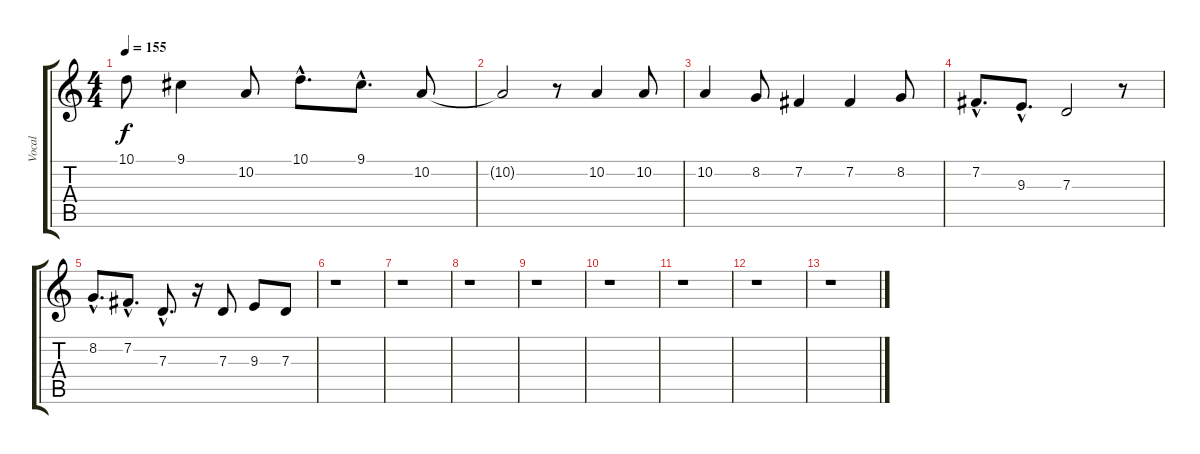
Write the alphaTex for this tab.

\track ("Vocal" "Vocal") {instrument flute}
\staff {score tabs}
\tuning (E4 B3 G3 D3 A2 E2) {hide}
\ts (4 4)
\tempo 155
\clef g2
\ks c
10.1{t}.8{dy f} 9.1.4 10.2.8 10.1{hac}.8{d} 9.1{hac}.8{d} 10.2.8 |
10.2{t}.2 r.8 10.2.4 10.2.8 |
10.2.4 8.2.8 7.2.4 7.2.4 8.2.8 |
7.2{hac}.8{d} 9.3{hac}.8{d} 7.3.2 r.8 |
8.2{hac}.8{d} 7.2{hac}.8{d} 7.3{hac}.8{d} r.16 7.3.8 9.3.8 7.3.8 |
r.1 |
r.1 |
r.1 |
r.1 |
r.1 |
r.1 |
r.1 |
r.1
